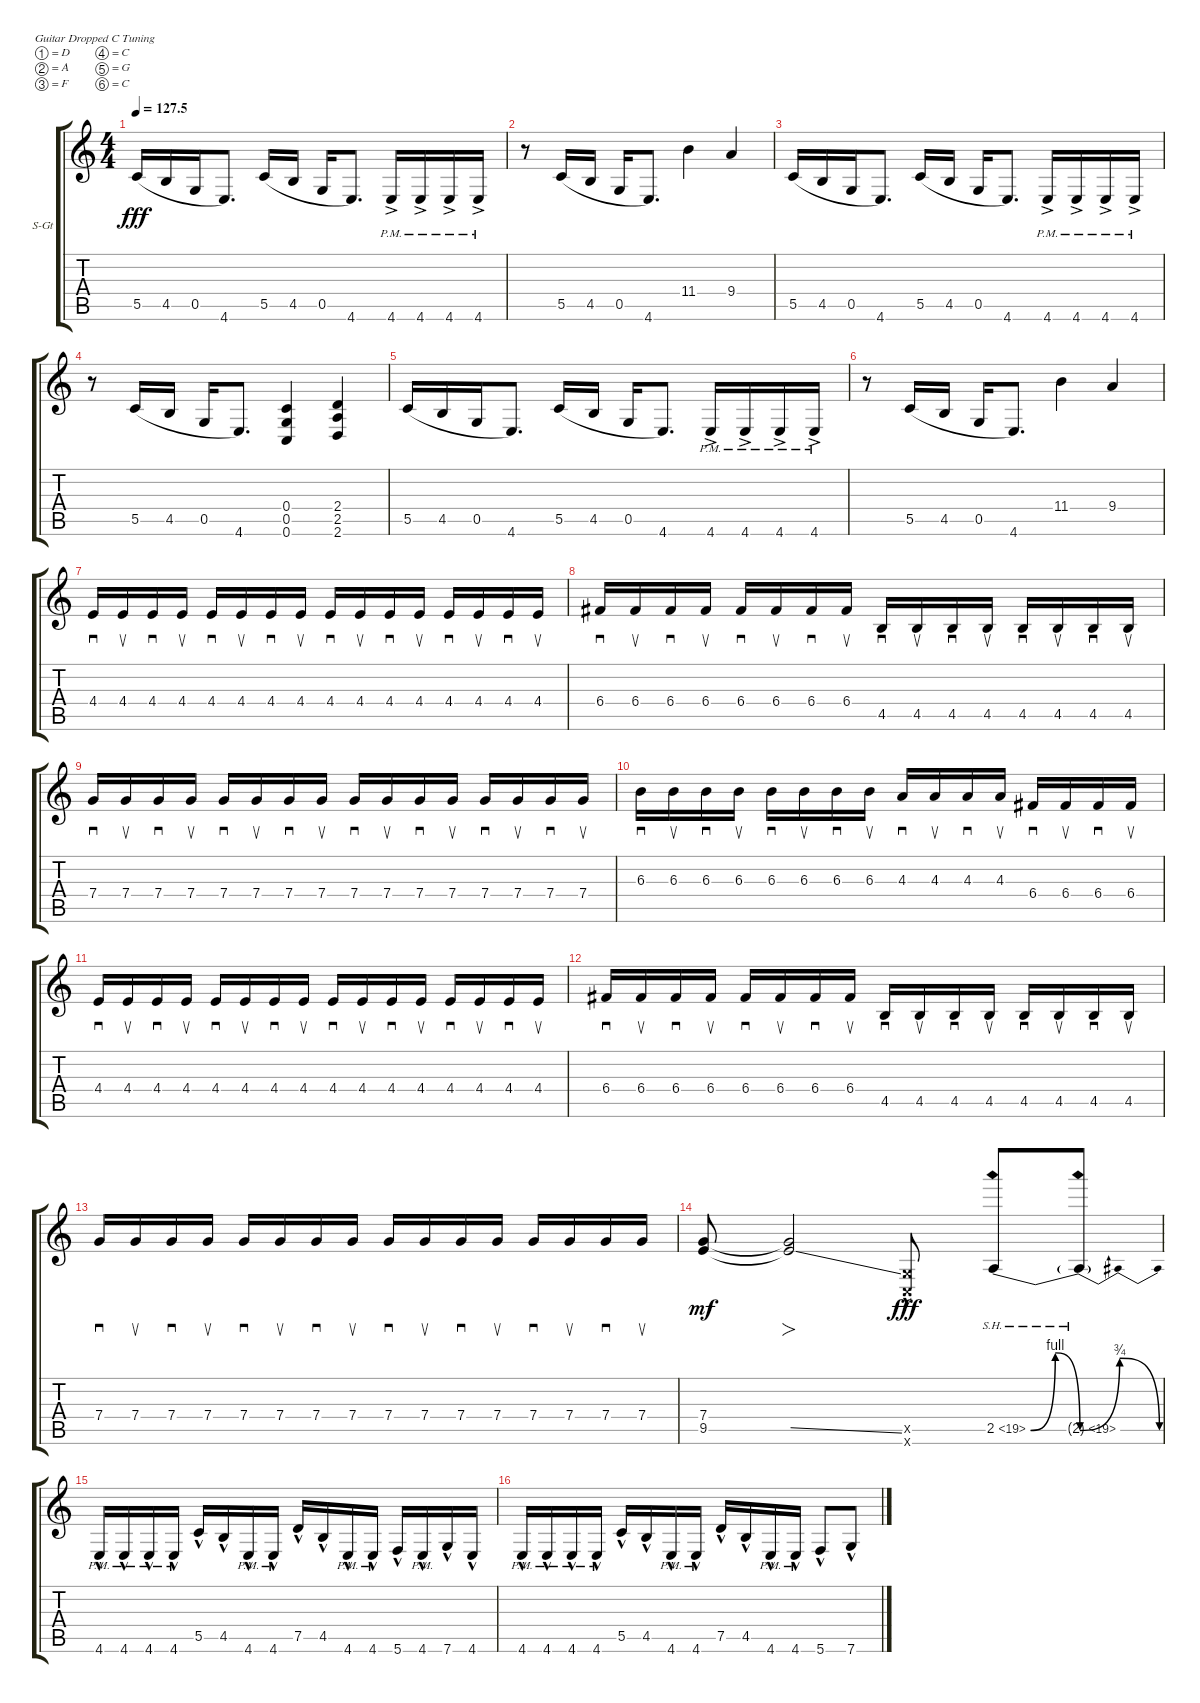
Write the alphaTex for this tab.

\defaultSystemsLayout 4
\bracketExtendMode groupsimilarinstruments
\firstSystemTrackNameOrientation horizontal
\otherSystemsTrackNameOrientation horizontal
\track ("Steel Guitar" "S-Gt") {instrument acousticguitarsteel}
\staff {score tabs}
\tuning (D4 A3 F3 C3 G2 C2)
\ts (4 4)
\tempo
127.5
\accidentals auto
\clef g2
\ottava regular
\simile none
\ks c
5.5.16{dy fff legatoorigin} 4.5.16{legatoorigin} 0.5.16{legatoorigin} 4.6.8{d} 5.5.16{legatoorigin} 4.5.16{legatoorigin} 0.5.16{legatoorigin} 4.6.8{d} 4.6{ac pm}.16 4.6{ac pm}.16 4.6{ac pm}.16 4.6{ac pm}.16 |
r.8 5.5.16{legatoorigin} 4.5.16{legatoorigin} 0.5.16{legatoorigin} 4.6.8{d} 11.4.4 9.4.4 |
5.5.16{legatoorigin} 4.5.16{legatoorigin} 0.5.16{legatoorigin} 4.6.8{d} 5.5.16{legatoorigin} 4.5.16{legatoorigin} 0.5.16{legatoorigin} 4.6.8{d} 4.6{ac pm}.16 4.6{ac pm}.16 4.6{ac pm}.16 4.6{ac pm}.16 |
r.8 5.5.16{legatoorigin} 4.5.16{legatoorigin} 0.5.16{legatoorigin} 4.6.8{d} (0.6 0.5 0.4).4 (2.6 2.5 2.4).4 |
5.5.16{legatoorigin} 4.5.16{legatoorigin} 0.5.16{legatoorigin} 4.6.8{d} 5.5.16{legatoorigin} 4.5.16{legatoorigin} 0.5.16{legatoorigin} 4.6.8{d} 4.6{ac pm}.16 4.6{ac pm}.16 4.6{ac pm}.16 4.6{ac pm}.16 |
r.8 5.5.16{legatoorigin} 4.5.16{legatoorigin} 0.5.16{legatoorigin} 4.6.8{d} 11.4.4 9.4.4 |
4.4.16{sd} 4.4.16{su} 4.4.16{sd} 4.4.16{su} 4.4.16{sd} 4.4.16{su} 4.4.16{sd} 4.4.16{su} 4.4.16{sd} 4.4.16{su} 4.4.16{sd} 4.4.16{su} 4.4.16{sd} 4.4.16{su} 4.4.16{sd} 4.4.16{su} |
6.4.16{sd} 6.4.16{su} 6.4.16{sd} 6.4.16{su} 6.4.16{sd} 6.4.16{su} 6.4.16{sd} 6.4.16{su} 4.5.16{sd} 4.5.16{su} 4.5.16{sd} 4.5.16{su} 4.5.16{sd} 4.5.16{su} 4.5.16{sd} 4.5.16{su} |
7.4.16{sd} 7.4.16{su} 7.4.16{sd} 7.4.16{su} 7.4.16{sd} 7.4.16{su} 7.4.16{sd} 7.4.16{su} 7.4.16{sd} 7.4.16{su} 7.4.16{sd} 7.4.16{su} 7.4.16{sd} 7.4.16{su} 7.4.16{sd} 7.4.16{su} |
6.3.16{sd} 6.3.16{su} 6.3.16{sd} 6.3.16{su} 6.3.16{sd} 6.3.16{su} 6.3.16{sd} 6.3.16{su} 4.3.16{sd} 4.3.16{su} 4.3.16{sd} 4.3.16{su} 6.4.16{sd} 6.4.16{su} 6.4.16{sd} 6.4.16{su} |
4.4.16{sd} 4.4.16{su} 4.4.16{sd} 4.4.16{su} 4.4.16{sd} 4.4.16{su} 4.4.16{sd} 4.4.16{su} 4.4.16{sd} 4.4.16{su} 4.4.16{sd} 4.4.16{su} 4.4.16{sd} 4.4.16{su} 4.4.16{sd} 4.4.16{su} |
6.4.16{sd} 6.4.16{su} 6.4.16{sd} 6.4.16{su} 6.4.16{sd} 6.4.16{su} 6.4.16{sd} 6.4.16{su} 4.5.16{sd} 4.5.16{su} 4.5.16{sd} 4.5.16{su} 4.5.16{sd} 4.5.16{su} 4.5.16{sd} 4.5.16{su} |
7.4.16{sd} 7.4.16{su} 7.4.16{sd} 7.4.16{su} 7.4.16{sd} 7.4.16{su} 7.4.16{sd} 7.4.16{su} 7.4.16{sd} 7.4.16{su} 7.4.16{sd} 7.4.16{su} 7.4.16{sd} 7.4.16{su} 7.4.16{sd} 7.4.16{su} |
(7.4 9.5).8{dy mf} (7.4{t} 9.5{ss t}).2{fo} (0.6{hac x} 0.5{hac x}).8{dy fff} 2.5{be (bendrelease 0 0 31.799999999999997 4 41.4 4 59.4 0) sh 17}.8 2.5{be (bendrelease 0 0 24 3 36 3 54.6 0) sh 17 t}.8 |
4.6{hac pm}.16 4.6{hac pm}.16 4.6{hac pm}.16 4.6{hac pm}.16 5.5{hac}.16 4.5{hac}.16 4.6{hac pm}.16 4.6{hac pm}.16 7.5{hac}.16 4.5{hac}.16 4.6{hac pm}.16 4.6{hac pm}.16 5.6{hac}.16 4.6{hac pm}.16 7.6{hac}.16 4.6{hac}.16 |
4.6{hac pm}.16 4.6{hac pm}.16 4.6{hac pm}.16 4.6{hac pm}.16 5.5{hac}.16 4.5{hac}.16 4.6{hac pm}.16 4.6{hac pm}.16 7.5{hac}.16 4.5{hac}.16 4.6{hac pm}.16 4.6{hac pm}.16 5.6{hac}.8 7.6{hac}.8
